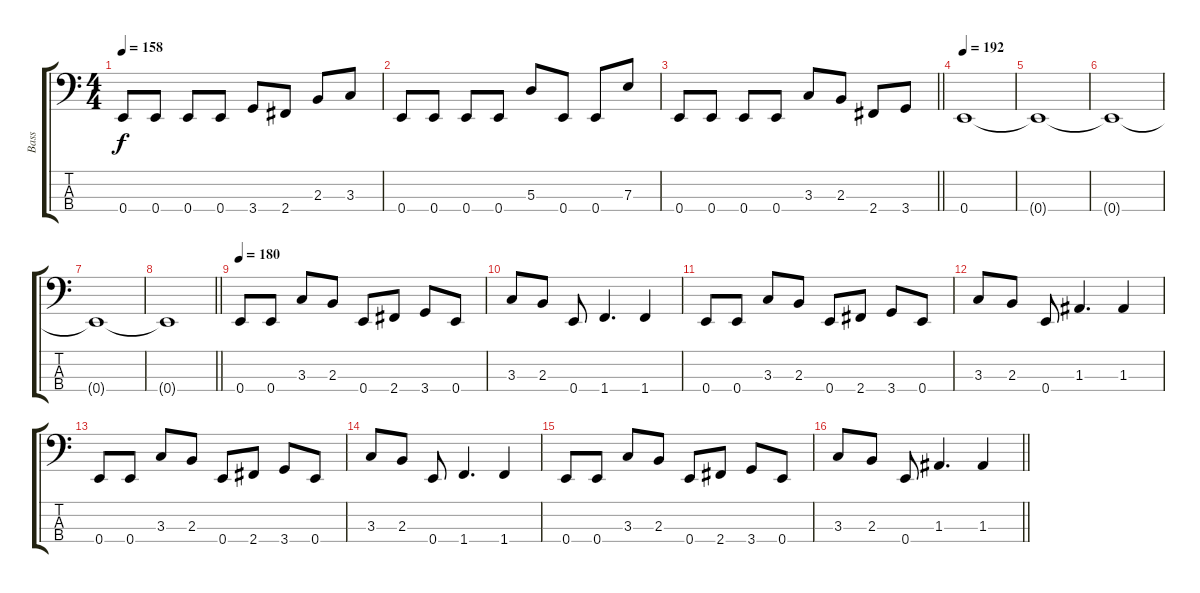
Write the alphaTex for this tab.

\track ("Bass" "Bass") {instrument electricbasspick}
\staff {score tabs}
\tuning (G2 D2 A1 E1) {hide}
\ts (4 4)
\tempo 158
\clef f4
\ks c
0.4.8{dy f} 0.4.8 0.4.8 0.4.8 3.4.8 2.4.8 2.3.8 3.3.8 |
0.4.8 0.4.8 0.4.8 0.4.8 5.3.8 0.4.8 0.4.8 7.3.8 |
\barLineRight lightlight
0.4.8 0.4.8 0.4.8 0.4.8 3.3.8 2.3.8 2.4.8 3.4.8 |
\tempo 192
0.4.1 |
0.4{t}.1 |
0.4{t}.1 |
0.4{t}.1 |
\barLineRight lightlight
0.4{t}.1 |
\tempo 180
0.4.8 0.4.8 3.3.8 2.3.8 0.4.8 2.4.8 3.4.8 0.4.8 |
3.3.8 2.3.8 0.4.8 1.4.4{d} 1.4.4 |
0.4.8 0.4.8 3.3.8 2.3.8 0.4.8 2.4.8 3.4.8 0.4.8 |
3.3.8 2.3.8 0.4.8 1.3.4{d} 1.3.4 |
0.4.8 0.4.8 3.3.8 2.3.8 0.4.8 2.4.8 3.4.8 0.4.8 |
3.3.8 2.3.8 0.4.8 1.4.4{d} 1.4.4 |
0.4.8 0.4.8 3.3.8 2.3.8 0.4.8 2.4.8 3.4.8 0.4.8 |
\barLineRight lightlight
3.3.8 2.3.8 0.4.8 1.3.4{d} 1.3.4
